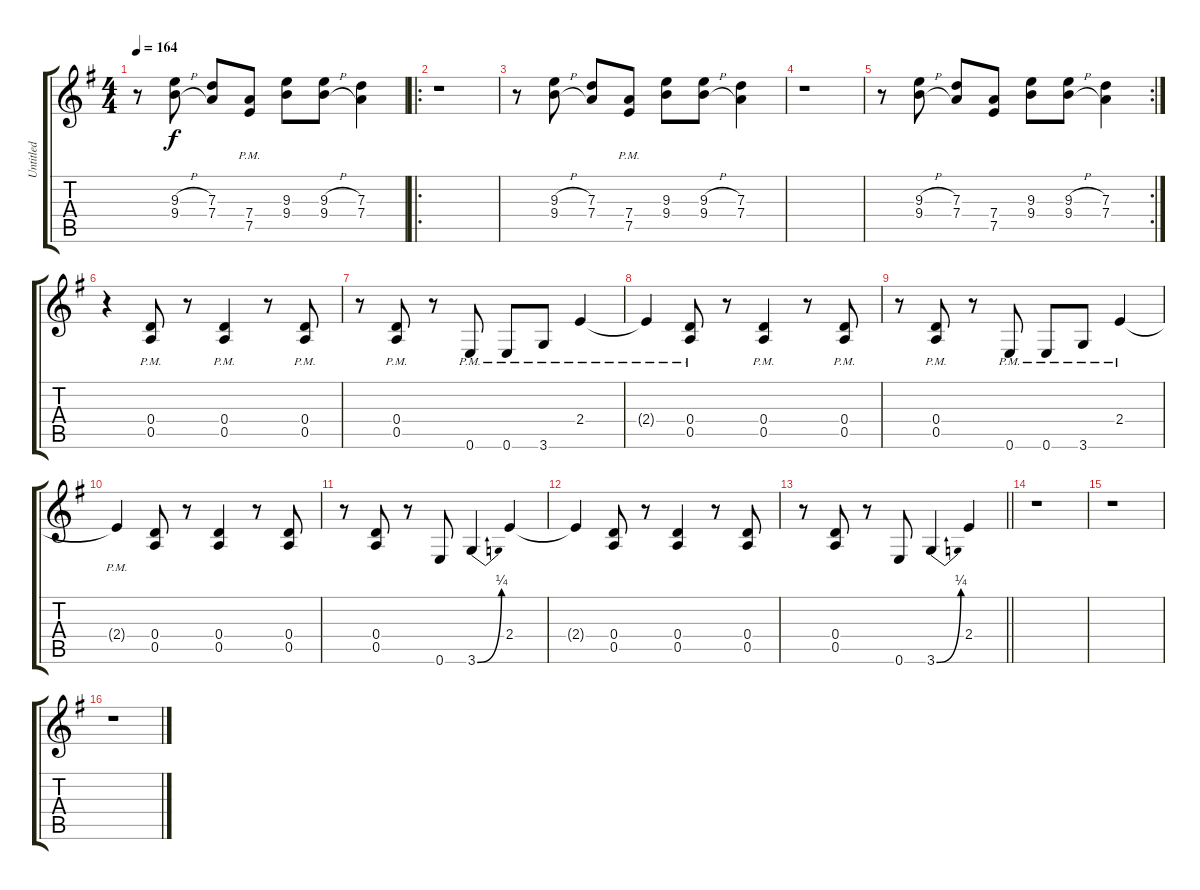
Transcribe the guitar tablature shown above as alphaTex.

\track ("Untitled" "Untitled") {instrument distortionguitar}
\staff {score tabs}
\tuning (E4 B3 G3 D3 A2 E2) {hide}
\ts (4 4)
\tempo 164
\clef g2
\ks g
r.8{dy f instrument distortionguitar} (9.3{h} 9.4{h}).8 (7.3 7.4).8 (7.4{pm} 7.5{pm}).8 (9.3 9.4).8 (9.3{h} 9.4{h}).8 (7.3 7.4).4 |
\ro
r.1 |
r.8 (9.3{h} 9.4{h}).8 (7.3 7.4).8 (7.4{pm} 7.5{pm}).8 (9.3 9.4).8 (9.3{h} 9.4{h}).8 (7.3 7.4).4 |
r.1 |
\rc 2
r.8 (9.3{h} 9.4{h}).8 (7.3 7.4).8 (7.4 7.5).8 (9.3 9.4).8 (9.3{h} 9.4{h}).8 (7.3 7.4).4 |
r.4 (0.4{pm} 0.5{pm}).8 r.8 (0.4{pm} 0.5{pm}).4 r.8 (0.4{pm} 0.5{pm}).8 |
r.8 (0.4{pm} 0.5{pm}).8 r.8 0.6{pm}.8 0.6{pm}.8 3.6{pm}.8 2.4{pm}.4 |
2.4{pm t}.4 (0.4{pm} 0.5{pm}).8 r.8 (0.4{pm} 0.5{pm}).4 r.8 (0.4{pm} 0.5{pm}).8 |
r.8 (0.4{pm} 0.5{pm}).8 r.8 0.6{pm}.8 0.6{pm}.8 3.6{pm}.8 2.4{pm}.4 |
2.4{pm t}.4 (0.4 0.5).8 r.8 (0.4 0.5).4 r.8 (0.4 0.5).8 |
r.8 (0.4 0.5).8 r.8 0.6.8 3.6{be (bend 0 0 60 1)}.4 2.4.4 |
2.4{t}.4 (0.4 0.5).8 r.8 (0.4 0.5).4 r.8 (0.4 0.5).8 |
\barLineRight lightlight
r.8 (0.4 0.5).8 r.8 0.6.8 3.6{be (bend 0 0 60 1)}.4 2.4.4 |
r.1 |
r.1 |
r.1
